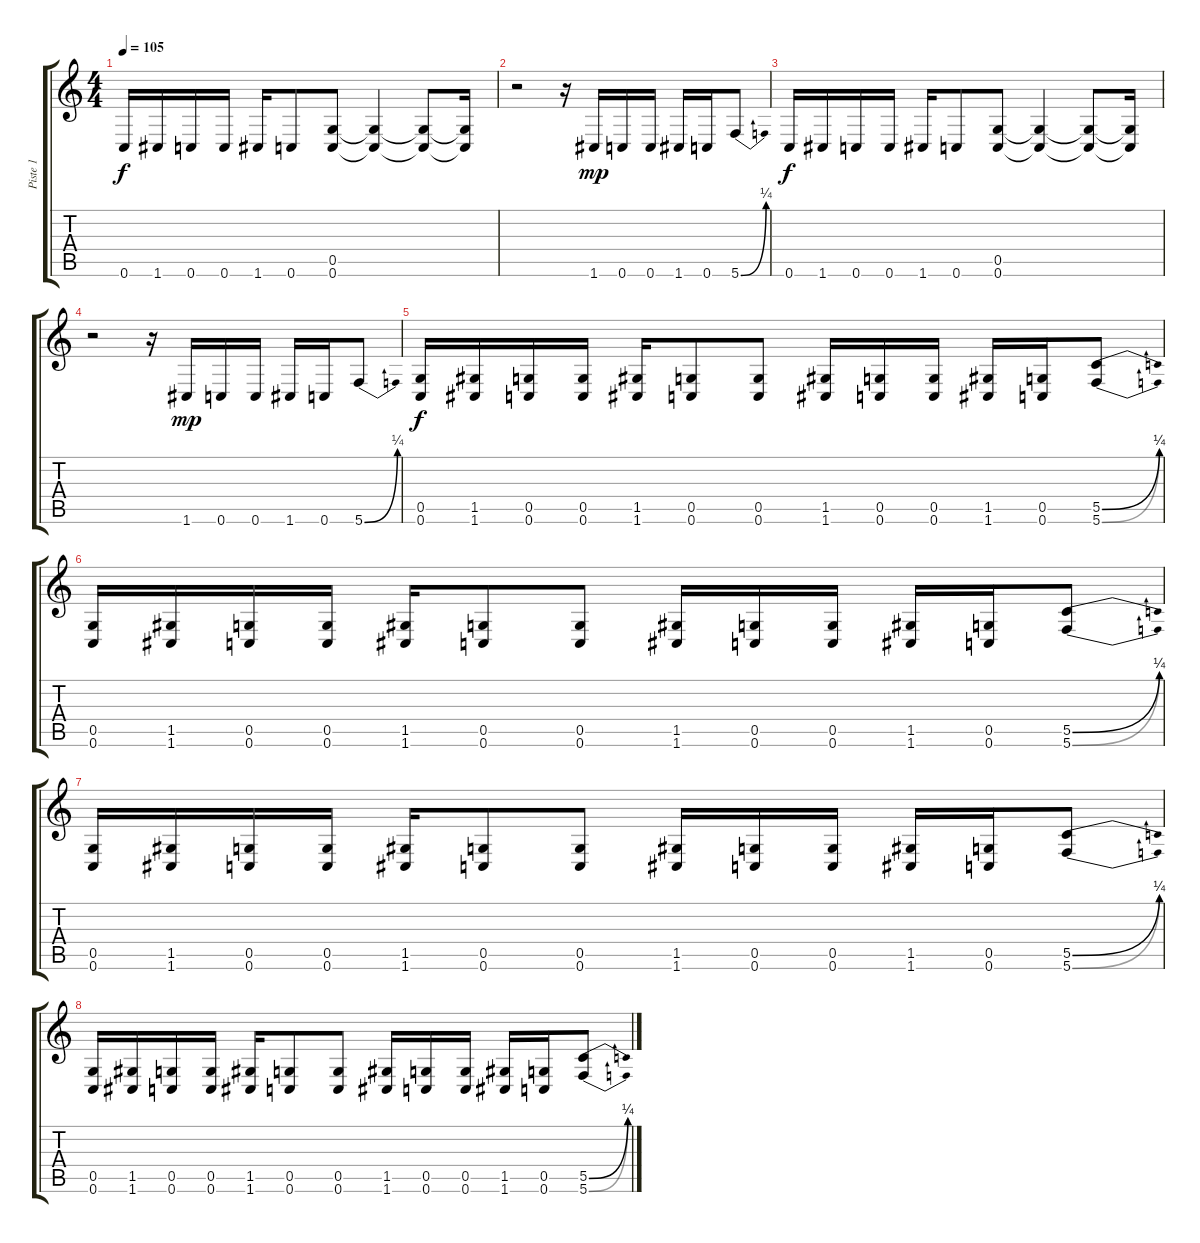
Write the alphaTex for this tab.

\track ("Piste 1" "Piste 1") {instrument overdrivenguitar}
\staff {score tabs}
\tuning (D4 A3 F3 C3 G2 C2) {hide}
\ts (4 4)
\tempo 105
\clef g2
\ks c
0.6.16{dy f balance 0} 1.6.16 0.6.16 0.6.16 1.6.16 0.6.8 (0.5 0.6).8 (0.5{t} 0.6{t}).4 (0.5{t} 0.6{t}).8 (0.5{t} 0.6{t}).16 |
r.2 r.16 1.6.16{dy mp} 0.6.16 0.6.16 1.6.16 0.6.16 5.6{be (bend 0 0 60 1)}.8 |
0.6.16{dy f} 1.6.16 0.6.16 0.6.16 1.6.16 0.6.8 (0.5 0.6).8 (0.5{t} 0.6{t}).4 (0.5{t} 0.6{t}).8 (0.5{t} 0.6{t}).16 |
r.2 r.16 1.6.16{dy mp} 0.6.16 0.6.16 1.6.16 0.6.16 5.6{be (bend 0 0 60 1)}.8 |
(0.5 0.6).16{dy f balance 8} (1.5 1.6).16 (0.5 0.6).16 (0.5 0.6).16 (1.5 1.6).16 (0.5 0.6).8 (0.5 0.6).8 (1.5 1.6).16 (0.5 0.6).16 (0.5 0.6).16 (1.5 1.6).16 (0.5 0.6).16 (5.5{be (bend 0 0 60 1)} 5.6{be (bend 0 0 60 1)}).8 |
(0.5 0.6).16 (1.5 1.6).16 (0.5 0.6).16 (0.5 0.6).16 (1.5 1.6).16 (0.5 0.6).8 (0.5 0.6).8 (1.5 1.6).16 (0.5 0.6).16 (0.5 0.6).16 (1.5 1.6).16 (0.5 0.6).16 (5.5{be (bend 0 0 60 1)} 5.6{be (bend 0 0 60 1)}).8 |
(0.5 0.6).16 (1.5 1.6).16 (0.5 0.6).16 (0.5 0.6).16 (1.5 1.6).16 (0.5 0.6).8 (0.5 0.6).8 (1.5 1.6).16 (0.5 0.6).16 (0.5 0.6).16 (1.5 1.6).16 (0.5 0.6).16 (5.5{be (bend 0 0 60 1)} 5.6{be (bend 0 0 60 1)}).8 |
(0.5 0.6).16 (1.5 1.6).16 (0.5 0.6).16 (0.5 0.6).16 (1.5 1.6).16 (0.5 0.6).8 (0.5 0.6).8 (1.5 1.6).16 (0.5 0.6).16 (0.5 0.6).16 (1.5 1.6).16 (0.5 0.6).16 (5.5{be (bend 0 0 60 1)} 5.6{be (bend 0 0 60 1)}).8
